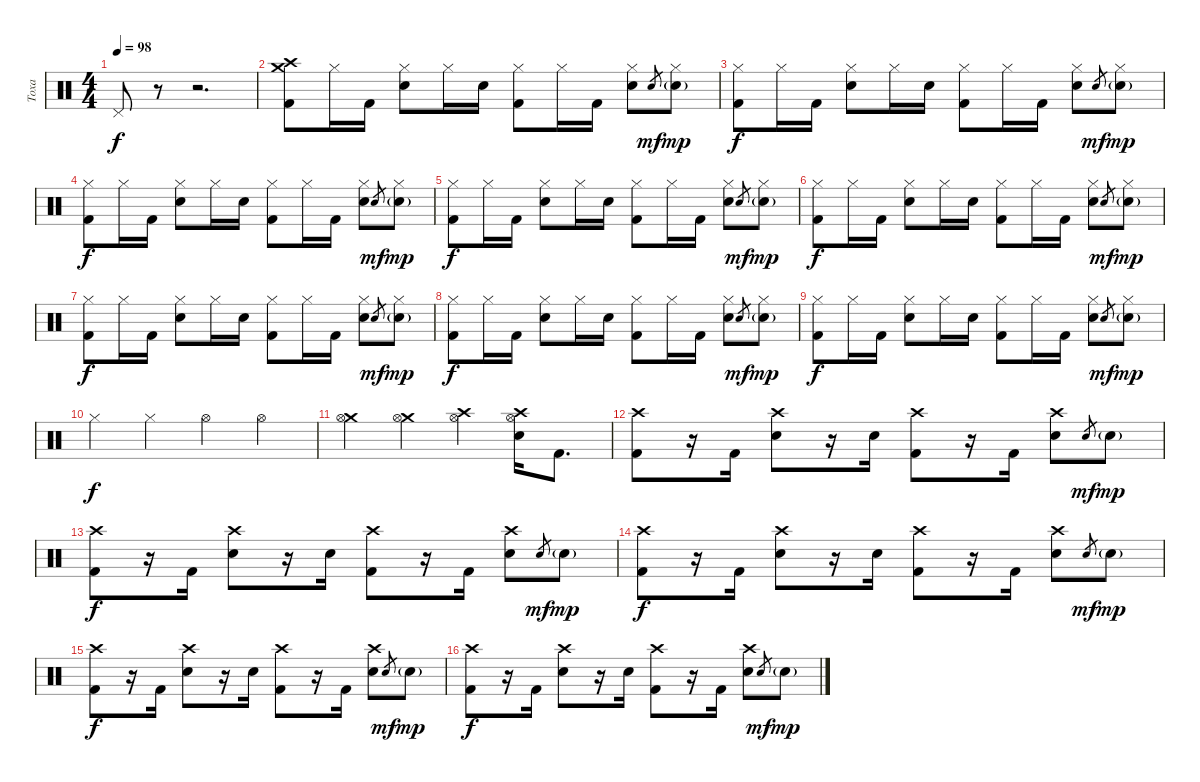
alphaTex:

\track ("Toxa" "Toxa") {instrument percussion}
\staff {score}
\articulation defaults
\ts (4 4)
\tempo 98
\clef neutral
\ks c "Pedal Hi-Hat (hit)".8{dy f}
r.8 r.2{d} |
("Crash medium (hit)" "Kick (hit) 2" "Crash high (hit)").8 "Hi-Hat (closed)".16 "Kick (hit) 2".16 ("Hi-Hat (closed)" "Electric Snare (hit)").8 "Hi-Hat (closed)".16 "Electric Snare (hit)".16 ("Hi-Hat (closed)" "Kick (hit) 2").8 "Hi-Hat (closed)".16 "Kick (hit) 2".16 ("Hi-Hat (closed)" "Electric Snare (hit)").8 "Electric Snare (hit)".8{gr dy mf} ("Hi-Hat (closed)" "Electric Snare (hit)"{g}).8{dy mp} |
("Hi-Hat (closed)" "Kick (hit) 2").8{dy f} "Hi-Hat (closed)".16 "Kick (hit) 2".16 ("Hi-Hat (closed)" "Electric Snare (hit)").8 "Hi-Hat (closed)".16 "Electric Snare (hit)".16 ("Hi-Hat (closed)" "Kick (hit) 2").8 "Hi-Hat (closed)".16 "Kick (hit) 2".16 ("Hi-Hat (closed)" "Electric Snare (hit)").8 "Electric Snare (hit)".8{gr dy mf} ("Hi-Hat (closed)" "Electric Snare (hit)"{g}).8{dy mp} |
("Hi-Hat (closed)" "Kick (hit) 2").8{dy f} "Hi-Hat (closed)".16 "Kick (hit) 2".16 ("Hi-Hat (closed)" "Electric Snare (hit)").8 "Hi-Hat (closed)".16 "Electric Snare (hit)".16 ("Hi-Hat (closed)" "Kick (hit) 2").8 "Hi-Hat (closed)".16 "Kick (hit) 2".16 ("Hi-Hat (closed)" "Electric Snare (hit)").8 "Electric Snare (hit)".8{gr dy mf} ("Hi-Hat (closed)" "Electric Snare (hit)"{g}).8{dy mp} |
("Hi-Hat (closed)" "Kick (hit) 2").8{dy f} "Hi-Hat (closed)".16 "Kick (hit) 2".16 ("Hi-Hat (closed)" "Electric Snare (hit)").8 "Hi-Hat (closed)".16 "Electric Snare (hit)".16 ("Hi-Hat (closed)" "Kick (hit) 2").8 "Hi-Hat (closed)".16 "Kick (hit) 2".16 ("Hi-Hat (closed)" "Electric Snare (hit)").8 "Electric Snare (hit)".8{gr dy mf} ("Hi-Hat (closed)" "Electric Snare (hit)"{g}).8{dy mp} |
("Hi-Hat (closed)" "Kick (hit) 2").8{dy f} "Hi-Hat (closed)".16 "Kick (hit) 2".16 ("Hi-Hat (closed)" "Electric Snare (hit)").8 "Hi-Hat (closed)".16 "Electric Snare (hit)".16 ("Hi-Hat (closed)" "Kick (hit) 2").8 "Hi-Hat (closed)".16 "Kick (hit) 2".16 ("Hi-Hat (closed)" "Electric Snare (hit)").8 "Electric Snare (hit)".8{gr dy mf} ("Hi-Hat (closed)" "Electric Snare (hit)"{g}).8{dy mp} |
("Hi-Hat (closed)" "Kick (hit) 2").8{dy f} "Hi-Hat (closed)".16 "Kick (hit) 2".16 ("Hi-Hat (closed)" "Electric Snare (hit)").8 "Hi-Hat (closed)".16 "Electric Snare (hit)".16 ("Hi-Hat (closed)" "Kick (hit) 2").8 "Hi-Hat (closed)".16 "Kick (hit) 2".16 ("Hi-Hat (closed)" "Electric Snare (hit)").8 "Electric Snare (hit)".8{gr dy mf} ("Hi-Hat (closed)" "Electric Snare (hit)"{g}).8{dy mp} |
("Hi-Hat (closed)" "Kick (hit) 2").8{dy f} "Hi-Hat (closed)".16 "Kick (hit) 2".16 ("Hi-Hat (closed)" "Electric Snare (hit)").8 "Hi-Hat (closed)".16 "Electric Snare (hit)".16 ("Hi-Hat (closed)" "Kick (hit) 2").8 "Hi-Hat (closed)".16 "Kick (hit) 2".16 ("Hi-Hat (closed)" "Electric Snare (hit)").8 "Electric Snare (hit)".8{gr dy mf} ("Hi-Hat (closed)" "Electric Snare (hit)"{g}).8{dy mp} |
("Hi-Hat (closed)" "Kick (hit) 2").8{dy f} "Hi-Hat (closed)".16 "Kick (hit) 2".16 ("Hi-Hat (closed)" "Electric Snare (hit)").8 "Hi-Hat (closed)".16 "Electric Snare (hit)".16 ("Hi-Hat (closed)" "Kick (hit) 2").8 "Hi-Hat (closed)".16 "Kick (hit) 2".16 ("Hi-Hat (closed)" "Electric Snare (hit)").8 "Electric Snare (hit)".8{gr dy mf} ("Hi-Hat (closed)" "Electric Snare (hit)"{g}).8{dy mp} |
"Hi-Hat (closed)".4{dy f} "Hi-Hat (closed)".4 "Hi-Hat (open)".4 "Hi-Hat (open)".4 |
("Crash medium (hit)" "Hi-Hat (open)").4 ("Crash medium (hit)" "Hi-Hat (open)").4 ("Crash high (hit)" "Hi-Hat (open)").4 ("Electric Snare (hit)" "Crash high (hit)" "Hi-Hat (open)").16 "Kick (hit) 2".8{d} |
("Crash high (hit)" "Kick (hit) 2").8 r.16 "Kick (hit) 2".16 ("Crash high (hit)" "Electric Snare (hit)").8 r.16 "Electric Snare (hit)".16 ("Crash high (hit)" "Kick (hit) 2").8 r.16 "Kick (hit) 2".16 ("Crash high (hit)" "Electric Snare (hit)").8 "Electric Snare (hit)".8{gr dy mf} "Electric Snare (hit)"{g}.8{dy mp} |
("Crash high (hit)" "Kick (hit) 2").8{dy f} r.16 "Kick (hit) 2".16 ("Crash high (hit)" "Electric Snare (hit)").8 r.16 "Electric Snare (hit)".16 ("Crash high (hit)" "Kick (hit) 2").8 r.16 "Kick (hit) 2".16 ("Crash high (hit)" "Electric Snare (hit)").8 "Electric Snare (hit)".8{gr dy mf} "Electric Snare (hit)"{g}.8{dy mp} |
("Crash high (hit)" "Kick (hit) 2").8{dy f} r.16 "Kick (hit) 2".16 ("Crash high (hit)" "Electric Snare (hit)").8 r.16 "Electric Snare (hit)".16 ("Crash high (hit)" "Kick (hit) 2").8 r.16 "Kick (hit) 2".16 ("Crash high (hit)" "Electric Snare (hit)").8 "Electric Snare (hit)".8{gr dy mf} "Electric Snare (hit)"{g}.8{dy mp} |
("Crash high (hit)" "Kick (hit) 2").8{dy f} r.16 "Kick (hit) 2".16 ("Crash high (hit)" "Electric Snare (hit)").8 r.16 "Electric Snare (hit)".16 ("Crash high (hit)" "Kick (hit) 2").8 r.16 "Kick (hit) 2".16 ("Crash high (hit)" "Electric Snare (hit)").8 "Electric Snare (hit)".8{gr dy mf} "Electric Snare (hit)"{g}.8{dy mp} |
("Crash high (hit)" "Kick (hit) 2").8{dy f} r.16 "Kick (hit) 2".16 ("Crash high (hit)" "Electric Snare (hit)").8 r.16 "Electric Snare (hit)".16 ("Crash high (hit)" "Kick (hit) 2").8 r.16 "Kick (hit) 2".16 ("Crash high (hit)" "Electric Snare (hit)").8 "Electric Snare (hit)".8{gr dy mf} "Electric Snare (hit)"{g}.8{dy mp}
